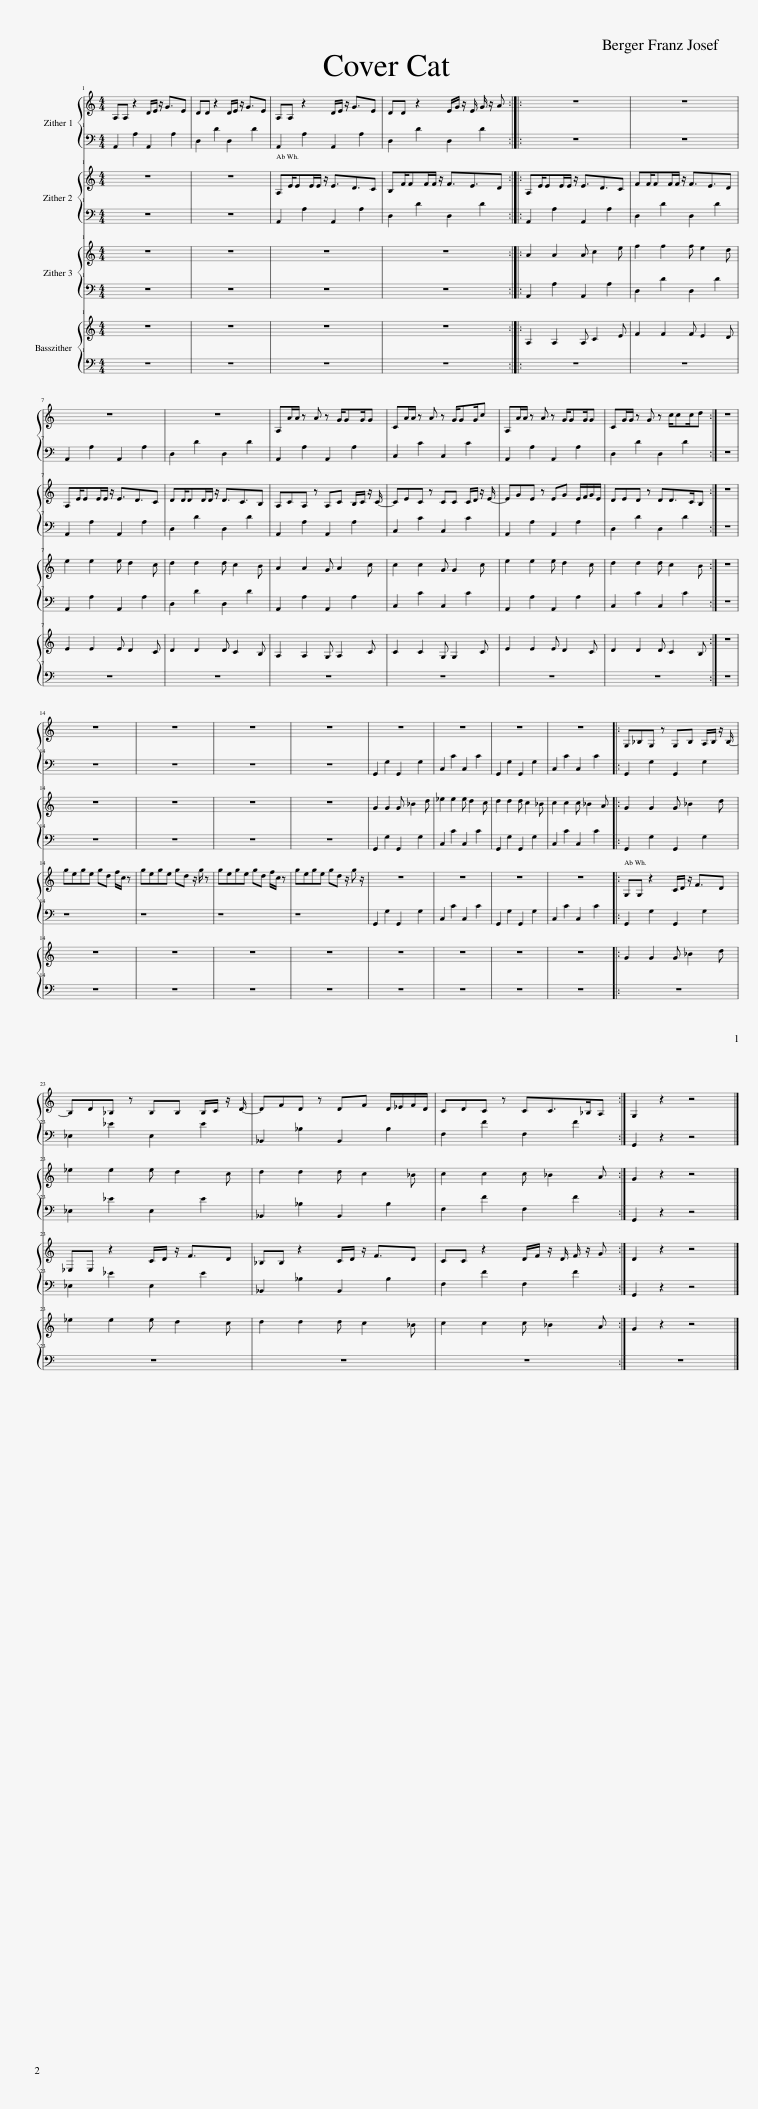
X:1
%%score { 1 | 2 } { 3 | 4 } { 5 | 6 } 7
L:1/8
M:4/4
I:linebreak $
K:C
V:1 treble
V:2 bass
V:3 treble
V:4 bass
V:5 treble
V:6 bass
V:7 treble
V:1
 A,A, z2 D/E/ z/ G3/2E | DD z2 D/E/ z/ G3/2E | A,A, z2 D/E/ z/ G3/2E | DD z2 E/G/ z/ E/ G/ z/ A :: z8 | %5
 z8 |$ z8 | z8 | A,A/A/ z A z G/GG/G | CA/A/ z A z G/GG/c | %10
 A,A/A/ z A z G/GG/G | CG/G/ z G z c/cc/d :| z8 |$ z8 | z8 | %15
 z8 | z8 | z8 | z8 | z8 | %20
 z8 |: G,_B,G, z G,B, A,/B,/ z/ B,/- |$ B,D_B, z B,B, B,/C/ z/ D/- | DFD z DF D/_E/F/D/ | CDC z CC>_B,A, :| %25
 G,2 z2 z4 |] %26
V:2
 A,,2 A,2 A,,2 A,2 | D,2 D2 D,2 D2 | A,,2 A,2 A,,2 A,2 | D,2 D2 D,2 D2 :: z8 | %5
 z8 |$ A,,2 A,2 A,,2 A,2 | D,2 D2 D,2 D2 | A,,2 A,2 A,,2 A,2 | C,2 C2 C,2 C2 | %10
 A,,2 A,2 A,,2 A,2 | D,2 D2 D,2 D2 :| z8 |$ z8 | z8 | %15
 z8 | z8 | G,,2 G,2 G,,2 G,2 | C,2 C2 C,2 C2 | G,,2 G,2 G,,2 G,2 | %20
 C,2 C2 C,2 C2 |: G,,2 G,2 G,,2 G,2 |$ _E,2 _E2 E,2 E2 | _B,,2 _B,2 B,,2 B,2 | F,2 F2 F,2 F2 :| %25
 G,,2 z2 z4 |] %26
V:3
 z8 | z8 | A,E/EE/E/ z/ E3/2D3/2C | B,F/FF/F/ z/ F3/2E3/2D :: A,E/EE/E/ z/ E3/2D3/2C | %5
 FF/FF/F/ z/ F3/2E3/2D |$ A,E/EE/E/ z/ E3/2D3/2C | DD/DD/D/ z/ D3/2C3/2B, | A,CA, z A,C B,/C/ z/ C/- | CEC z CC C/D/ z/ E/- | %10
 EGE z EG E/F/G/E/ | DED z DD>CB, :| z8 |$ z8 | z8 | %15
 z8 | z8 | G2 G2 G _B2 d | _e2 e2 e d2 c | d2 d2 d c2 _B | %20
 c2 c2 c _B2 A |: G2 G2 G _B2 d |$ _e2 e2 e d2 c | d2 d2 d c2 _B | c2 c2 c _B2 A :| %25
 G2 z2 z4 |] %26
V:4
 z8 | z8 | A,,2 A,2 A,,2 A,2 | D,2 D2 D,2 D2 :: A,,2 A,2 A,,2 A,2 | %5
 D,2 D2 D,2 D2 |$ A,,2 A,2 A,,2 A,2 | D,2 D2 D,2 D2 | A,,2 A,2 A,,2 A,2 | C,2 C2 C,2 C2 | %10
 A,,2 A,2 A,,2 A,2 | D,2 D2 D,2 D2 :| z8 |$ z8 | z8 | %15
 z8 | z8 | G,,2 G,2 G,,2 G,2 | C,2 C2 C,2 C2 | G,,2 G,2 G,,2 G,2 | %20
 C,2 C2 C,2 C2 |: G,,2 G,2 G,,2 G,2 |$ _E,2 _E2 E,2 E2 | _B,,2 _B,2 B,,2 B,2 | F,2 F2 F,2 F2 :| %25
 G,,2 z2 z4 |] %26
V:5
 z8 | z8 | z8 | z8 :: A2 A2 A c2 e | %5
 f2 f2 f e2 d |$ e2 e2 e d2 c | d2 d2 d c2 B | A2 A2 G A2 c | c2 c2 G G2 c | %10
 e2 e2 e d2 c | d2 d2 d c2 B :| z8 |$ gege gd f/c/ z | gege gd z/ g/ z | %15
 gege gd f/c/ z | gege gd z/ g z/ | z8 | z8 | z8 | %20
 z8 |: G,G, z2 C/D/ z/ F3/2D |$ _E,E, z2 C/D/ z/ F3/2D | _B,B, z2 C/D/ z/ F3/2D | CC z2 D/F/ z/ D/ F/ z/ G :| %25
 D2 z2 z4 |] %26
V:6
 z8 | z8 | z8 | z8 :: A,,2 A,2 A,,2 A,2 | %5
 D,2 D2 D,2 D2 |$ A,,2 A,2 A,,2 A,2 | D,2 D2 D,2 D2 | A,,2 A,2 A,,2 A,2 | C,2 C2 C,2 C2 | %10
 A,,2 A,2 A,,2 A,2 | C,2 C2 C,2 C2 :| z8 |$ z8 | z8 | %15
 z8 | z8 | G,,2 G,2 G,,2 G,2 | C,2 C2 C,2 C2 | G,,2 G,2 G,,2 G,2 | %20
 C,2 C2 C,2 C2 |: G,,2 G,2 G,,2 G,2 |$ _E,2 _E2 E,2 E2 | _B,,2 _B,2 B,,2 B,2 | F,2 F2 F,2 F2 :| %25
 G,,2 z2 z4 |] %26
V:7
 z8 | z8 | z8 | z8 :: A,2 A,2 A, C2 E | %5
 F2 F2 F E2 D |$ E2 E2 E D2 C | D2 D2 D C2 B, | A,2 A,2 G, A,2 C | C2 C2 G, G,2 C | %10
 E2 E2 E D2 C | D2 D2 D C2 B, :| z8 |$ z8 | z8 | %15
 z8 | z8 | z8 | z8 | z8 | %20
 z8 |: G2 G2 G _B2 d |$ _e2 e2 e d2 c | d2 d2 d c2 _B | c2 c2 c _B2 A :| %25
 G2 z2 z4 |] %26
